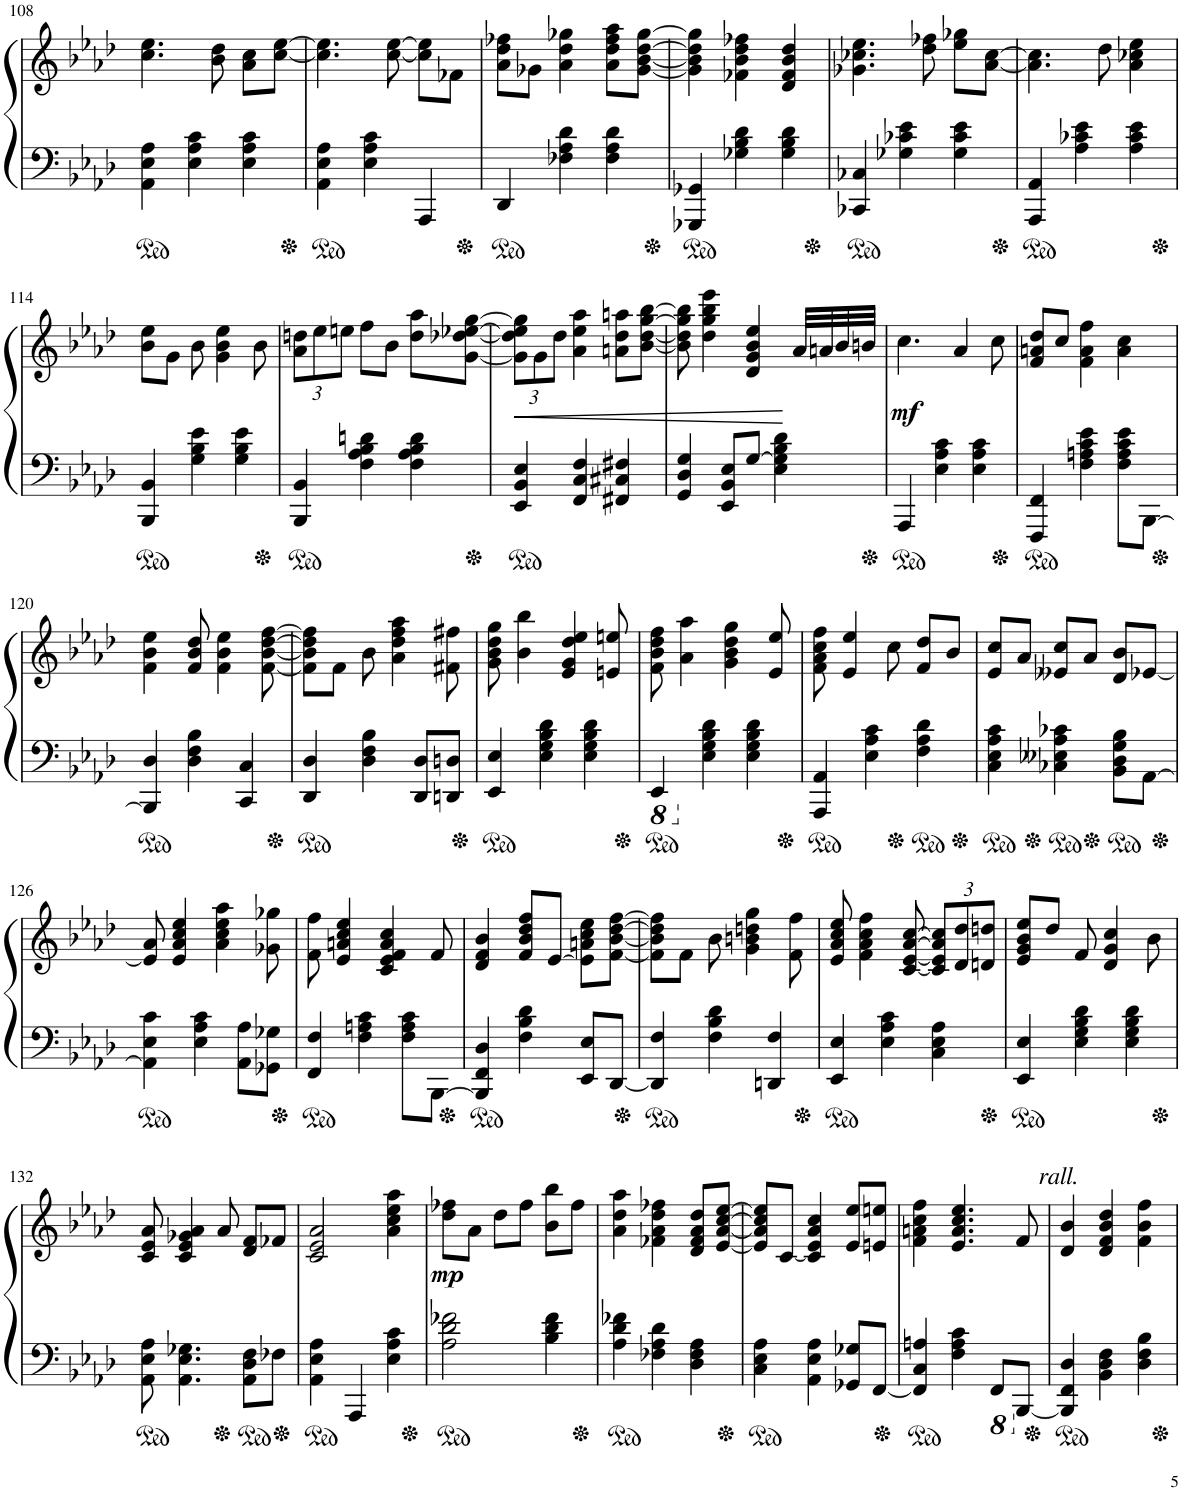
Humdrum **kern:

**kern	**kern	**dynam
*part1	*part1	*part1
*staff2	*staff1	*staff1/2
*I"Piano	*	*
*I'Pno.	*	*
!!LO:PB:g=z
*clefF4	*clefG2	*
*k[b-e-a-d-]	*k[b-e-a-d-]	*
*A-:	*A-:	*
*M3/4	*M3/4	*
=108	=108	=108
4AA-\ 4E-\ 4A-\	4.cc\ 4.ee-\	.
4E-\ 4A-\ 4c\	.	.
.	8b-\ 8dd-\	.
4E-\ 4A-\ 4c\	8a-\ 8cc\L	.
.	[8cc\ [8ee-\J	.
=109	=109	=109
4AA-\ 4E-\ 4A-\	4.cc\] 4.ee-\]	.
4E-\ 4A-\ 4c\	.	.
.	[8cc\ [8ee-\	.
4AAA-/	8cc\] 8ee-\]L	.
.	8f-X\J	.
=110	=110	=110
4DD-/	8a-\ 8dd-\ 8ff-X\L	.
.	8g-X\J	.
4F-X\ 4A-\ 4d-\	4a-\ 4dd-\ 4gg-X\	.
4F-\ 4A-\ 4d-\	8a-\ 8dd-\ 8ff-\ 8aa-\L	.
.	[8g-\ [8b-\ [8dd-\ [8gg-\J	.
=111	=111	=111
4GGG-X/ 4GG-X/	4g-\] 4b-\] 4dd-\] 4gg-\]	.
4G-X\ 4B-\ 4d-\	4f-X\ 4b-\ 4dd-\ 4ff-X\	.
4G-\ 4B-\ 4d-\	4d-/ 4f-/ 4b-/ 4dd-/	.
=112	=112	=112
4CC-X/ 4C-X/	4.g-X\ 4.cc-X\ 4.ee-\	.
4G-X\ 4c-X\ 4e-\	.	.
.	8dd-\ 8ff-X\	.
4G-\ 4c-\ 4e-\	8ee-\ 8gg-X\L	.
.	[8a-\ [8cc-\J	.
=113	=113	=113
4AAA-/ 4AA-/	4.a-\] 4.cc-\]	.
4A-\ 4c-X\ 4e-\	.	.
.	8dd-\	.
4A-\ 4c-\ 4e-\	4a-\ 4cc-X\ 4ee-\	.
!!LO:LB:g=z
=114	=114	=114
4BBB-/ 4BB-/	8b-\ 8ee-\L	.
.	8g\J	.
4G\ 4B-\ 4e-\	8b-\	.
.	4g\ 4b-\ 4ee-\	.
4G\ 4B-\ 4e-\	.	.
.	8b-\	.
=115	=115	=115
*	*Xbrackettup	*
4BBB-/ 4BB-/	12a-\ 12ddn\L	.
.	12ee-\	.
.	12een\J	.
4F\ 4A-\ 4B-\ 4dn\	8ff\L	.
.	8b-\J	.
4F\ 4A-\ 4B-\ 4d\	8dd\ 8aa-\L	.
.	[8g\ [8dd-X\ [8ee-X\ [8gg\J	.
=116	=116	=116
!	!	!LO:HP:b
4EE-/ 4BB-/ 4E-/	12g\] 12dd-\] 12ee-\] 12gg\]L	<
.	12g\	.
.	12dd-\J	.
4FF/ 4C/ 4F/	4a-\ 4ee-\ 4aa-\	.
4FF#X/ 4C#X/ 4F#X/	8an\ 8dd-\ 8aan\L	.
.	[8b-\ [8dd-\ [8gg\ [8bb-\J	.
=117	=117	=117
4GG/ 4D-/ 4G/	8b-\] 8dd-\] 8gg\] 8bb-\]	.
.	4dd-\ 4gg\ 4bb-\ 4eee-\	.
8EE-/ 8BB-/ 8E-/L	.	.
[8G/J	4d-/ 4g/ 4b-/ 4ee-/	.
4E-\ 4G\] 4B-\ 4d-\	.	.
.	32a-/LLL	[
.	32an/	.
.	32b-/	.
.	32bn/JJJ	.
=118	=118	=118
!	!	!LO:DY:b
4AAA-/	4.cc\	mf
4E-\ 4A-\ 4c\	.	.
.	4a-/	.
4E-\ 4A-\ 4c\	.	.
.	8cc\	.
=119	=119	=119
4FFF/ 4FF/	8f/ 8an/ 8dd-/L	.
.	8cc/J	.
4F\ 4An\ 4c\ 4e-\	4f\ 4a\ 4ff\	.
8F\ 8A\ 8c\ 8e-\L	4a\ 4cc\	.
[8BBB-\J	.	.
!!LO:LB:g=z
=120	=120	=120
4BBB-/] 4D-/	4f\ 4b-\ 4ee-\	.
4D-\ 4F\ 4B-\	8f/ 8b-/ 8dd-/	.
.	4f\ 4b-\ 4ee-\	.
4CC/ 4C/	.	.
.	[8f\ [8b-\ [8dd-\ [8ff\	.
=121	=121	=121
4DD-/ 4D-/	8f\] 8b-\] 8dd-\] 8ff\]L	.
.	8f\J	.
4D-\ 4F\ 4B-\	8b-\	.
.	4a-\ 4dd-\ 4ff\ 4aa-\	.
8DD-/ 8D-/L	.	.
8DDn/ 8Dn/J	8f#X\ 8ff#X\	.
=122	=122	=122
4EE-/ 4E-/	8g\ 8b-\ 8dd-\ 8gg\	.
.	4b-\ 4bb-\	.
4E-\ 4G\ 4B-\ 4d-\	.	.
.	4e-/ 4g/ 4dd-/ 4ee-/	.
4E-\ 4G\ 4B-\ 4d-\	.	.
.	8en/ 8een/	.
=123	=123	=123
*8ba	*	*
4EEE-/	8f\ 8b-\ 8dd-\ 8ff\	.
.	4a-\ 4aa-\	.
*X8ba	*	*
4E-\ 4G\ 4B-\ 4d-\	.	.
.	4g\ 4b-\ 4dd-\ 4gg\	.
4E-\ 4G\ 4B-\ 4d-\	.	.
.	8e-/ 8ee-/	.
=124	=124	=124
4AAA-/ 4AA-/	8f\ 8a-\ 8cc\ 8ff\	.
.	4e-/ 4ee-/	.
4E-\ 4A-\ 4c\	.	.
.	8cc\	.
4F\ 4A-\ 4d-\	8f/ 8dd-/L	.
.	8b-/J	.
=125	=125	=125
4C\ 4E-\ 4A-\ 4c\	8e-/ 8cc/L	.
.	8a-/J	.
4C-X\ 4E--X\ 4A-\ 4c-X\	8e--X/ 8cc/L	.
.	8a-/J	.
8BB-\ 8D-\ 8G\ 8B-\L	8d-/ 8b-/L	.
[8AA-\J	[8e-X/J	.
!!LO:LB:g=z
=126	=126	=126
4AA-\] 4E-\ 4c\	8e-/] 8a-/	.
.	4e-/ 4a-/ 4cc/ 4ee-/	.
4E-\ 4A-\ 4c\	.	.
.	4a-\ 4cc\ 4ee-\ 4aa-\	.
8AA-\ 8A-\L	.	.
8GG-X\ 8G-X\J	8g-X\ 8gg-X\	.
=127	=127	=127
4FF/ 4F/	8f\ 8ff\	.
.	4e-/ 4an/ 4cc/ 4ee-/	.
4F\ 4An\ 4c\	.	.
.	4c/ 4e-/ 4f/ 4a/ 4cc/	.
8F\ 8A\ 8c\L	.	.
[8BBB-\J	8f/	.
=128	=128	=128
4BBB-/] 4FF/ 4D-/	4d-/ 4f/ 4b-/	.
4F\ 4B-\ 4d-\	8f/ 8b-/ 8dd-/ 8ff/L	.
.	[8e-/J	.
8EE-/ 8E-/L	8e-\] 8an\ 8cc\ 8ee-\L	.
[8DD-/J	[8f\ [8b-\ [8dd-\ [8ff\J	.
=129	=129	=129
4DD-/] 4F/	8f\] 8b-\] 8dd-\] 8ff\]L	.
.	8f\J	.
4F\ 4B-\ 4d-\	8b-\	.
.	4g\ 4bn\ 4ddn\ 4gg\	.
4DDn/ 4F/	.	.
.	8f\ 8ff\	.
=130	=130	=130
4EE-/ 4E-/	8e-/ 8a-/ 8cc/ 8ee-/	.
.	4f\ 4a-\ 4cc\ 4ff\	.
4E-\ 4A-\ 4c\	.	.
.	[8c/ [8e-/ [8a-/ [8cc/	.
4C\ 4E-\ 4A-\	12c/] 12e-/] 12a-/] 12cc/]L	.
.	12d-/ 12dd-/	.
.	12dn/ 12ddn/J	.
=131	=131	=131
4EE-/ 4E-/	8e-/ 8g/ 8b-/ 8ee-/L	.
.	8dd-/J	.
4E-\ 4G\ 4B-\ 4d-\	8f/	.
.	4d-/ 4g/ 4cc/	.
4E-\ 4G\ 4B-\ 4d-\	.	.
.	8b-\	.
!!LO:LB:g=z
=132	=132	=132
8AA-\ 8E-\ 8A-\	8c/ 8e-/ 8a-/	.
4.AA-\ 4.E-\ 4.G-X\	4c/ 4e-/ 4g-X/ 4a-/	.
.	8a-/	.
8AA-\ 8D-\ 8F\L	8d-/ 8f/L	.
8F-X\J	8f-X/J	.
=133	=133	=133
4AA-\ 4E-\ 4A-\	2c/ 2e-/ 2a-/	.
4AAA-/	.	.
4E-\ 4A-\ 4c\	4a-\ 4cc\ 4ee-\ 4aa-\	.
=134	=134	=134
!	!	!LO:DY:b
2A-\ 2d-\ 2f-X\	8dd-\ 8ff-X\L	mp
.	8a-\J	.
.	8dd-\L	.
.	8ff-\J	.
4B-\ 4d-\ 4f-\	8b-\ 8bb-\L	.
.	8ff-\J	.
=135	=135	=135
4A-\ 4d-\ 4f-X\	4a-\ 4dd-\ 4aa-\	.
4F-X\ 4A-\ 4d-\	4f-X\ 4a-\ 4dd-\ 4ff-X\	.
4D-\ 4F-\ 4A-\	8d-/ 8f-/ 8a-/ 8dd-/L	.
.	[8e-/ [8a-/ [8cc/ [8ee-/J	.
=136	=136	=136
4C\ 4E-\ 4A-\	8e-/] 8a-/] 8cc/] 8ee-/]L	.
.	[8c/J	.
4AA-\ 4E-\ 4A-\	4c/] 4e-/ 4a-/ 4cc/	.
8GG-X/ 8G-X/L	8e-/ 8ee-/L	.
[8FF/J	8en/ 8een/J	.
=137	=137	=137
4FF/] 4C/ 4An/	4f\ 4an\ 4cc\ 4ff\	.
4F\ 4A\ 4c\	4.e-/ 4.a/ 4.cc/ 4.ee-/	.
*8ba	*	*
8FFF/L	.	.
*X8ba	*	*
[8BBB-/J	8f/	.
=138	=138	=138
!	!LO:TX:a:i:t=rall.	!
4BBB-/] 4FF/ 4D-/	4d-/ 4b-/	.
4BB-\ 4D-\ 4F\	4d-/ 4f/ 4b-/ 4dd-/	.
4D-\ 4F\ 4B-\	4f\ 4b-\ 4ff\	.
=	=	=
*-	*-	*-
